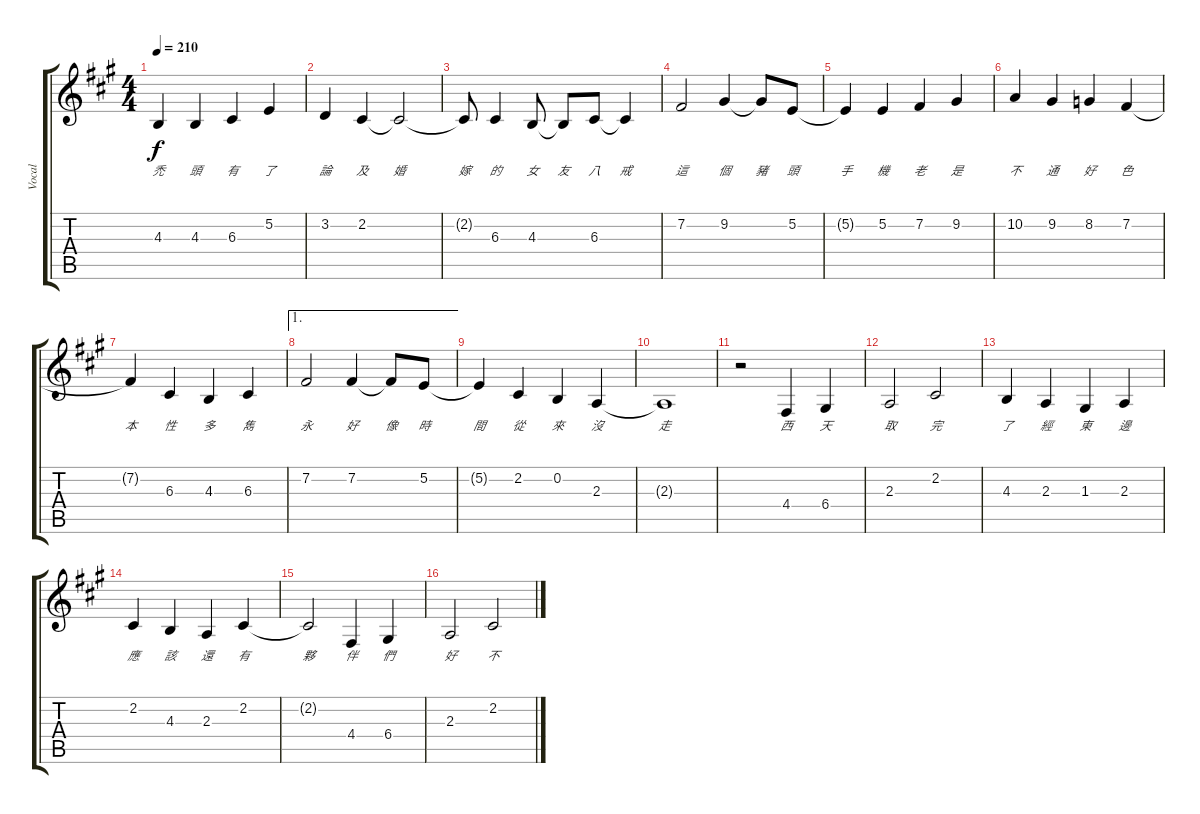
\track ("Vocal" "Vocal") {instrument harmonica}
\staff {score tabs}
\tuning (E4 B3 G3 D3 A2 E2) {hide}
\ts (4 4)
\tempo 210
\clef g2
\ks a
4.3{t}.4{lyrics (0 "禿") lyrics (1 "") lyrics (2 "") lyrics (3 "") lyrics (4 "") dy f} 4.3.4{lyrics (0 "頭") lyrics (1 "") lyrics (2 "") lyrics (3 "") lyrics (4 "")} 6.3.4{lyrics (0 "有") lyrics (1 "") lyrics (2 "") lyrics (3 "") lyrics (4 "")} 5.2.4{lyrics (0 "了") lyrics (1 "") lyrics (2 "") lyrics (3 "") lyrics (4 "")} |
3.2.4{lyrics (0 "論") lyrics (1 "") lyrics (2 "") lyrics (3 "") lyrics (4 "")} 2.2.4{lyrics (0 "及") lyrics (1 "") lyrics (2 "") lyrics (3 "") lyrics (4 "")} 2.2{t}.2{lyrics (0 "婚") lyrics (1 "") lyrics (2 "") lyrics (3 "") lyrics (4 "")} |
2.2{t}.8{lyrics (0 "嫁") lyrics (1 "") lyrics (2 "") lyrics (3 "") lyrics (4 "")} 6.3.4{lyrics (0 "的") lyrics (1 "") lyrics (2 "") lyrics (3 "") lyrics (4 "")} 4.3.8{lyrics (0 "女") lyrics (1 "") lyrics (2 "") lyrics (3 "") lyrics (4 "")} 4.3{t}.8{lyrics (0 "友") lyrics (1 "") lyrics (2 "") lyrics (3 "") lyrics (4 "")} 6.3.8{lyrics (0 "八") lyrics (1 "") lyrics (2 "") lyrics (3 "") lyrics (4 "")} 6.3{t}.4{lyrics (0 "戒") lyrics (1 "") lyrics (2 "") lyrics (3 "") lyrics (4 "")} |
7.2.2{lyrics (0 "這") lyrics (1 "") lyrics (2 "") lyrics (3 "") lyrics (4 "")} 9.2.4{lyrics (0 "個") lyrics (1 "") lyrics (2 "") lyrics (3 "") lyrics (4 "")} 9.2{t}.8{lyrics (0 "豬") lyrics (1 "") lyrics (2 "") lyrics (3 "") lyrics (4 "")} 5.2.8{lyrics (0 "頭") lyrics (1 "") lyrics (2 "") lyrics (3 "") lyrics (4 "")} |
5.2{t}.4{lyrics (0 "手") lyrics (1 "") lyrics (2 "") lyrics (3 "") lyrics (4 "")} 5.2.4{lyrics (0 "機") lyrics (1 "") lyrics (2 "") lyrics (3 "") lyrics (4 "")} 7.2.4{lyrics (0 "老") lyrics (1 "") lyrics (2 "") lyrics (3 "") lyrics (4 "")} 9.2.4{lyrics (0 "是") lyrics (1 "") lyrics (2 "") lyrics (3 "") lyrics (4 "")} |
10.2.4{lyrics (0 "不") lyrics (1 "") lyrics (2 "") lyrics (3 "") lyrics (4 "")} 9.2.4{lyrics (0 "通") lyrics (1 "") lyrics (2 "") lyrics (3 "") lyrics (4 "")} 8.2.4{lyrics (0 "好") lyrics (1 "") lyrics (2 "") lyrics (3 "") lyrics (4 "")} 7.2.4{lyrics (0 "色") lyrics (1 "") lyrics (2 "") lyrics (3 "") lyrics (4 "")} |
7.2{t}.4{lyrics (0 "本") lyrics (1 "") lyrics (2 "") lyrics (3 "") lyrics (4 "")} 6.3.4{lyrics (0 "性") lyrics (1 "") lyrics (2 "") lyrics (3 "") lyrics (4 "")} 4.3.4{lyrics (0 "多") lyrics (1 "") lyrics (2 "") lyrics (3 "") lyrics (4 "")} 6.3.4{lyrics (0 "雋") lyrics (1 "") lyrics (2 "") lyrics (3 "") lyrics (4 "")} |
\ae 1
7.2.2{lyrics (0 "永") lyrics (1 "") lyrics (2 "") lyrics (3 "") lyrics (4 "")} 7.2.4{lyrics (0 "好") lyrics (1 "") lyrics (2 "") lyrics (3 "") lyrics (4 "")} 7.2{t}.8{lyrics (0 "像") lyrics (1 "") lyrics (2 "") lyrics (3 "") lyrics (4 "")} 5.2.8{lyrics (0 "時") lyrics (1 "") lyrics (2 "") lyrics (3 "") lyrics (4 "")} |
5.2{t}.4{lyrics (0 "間") lyrics (1 "") lyrics (2 "") lyrics (3 "") lyrics (4 "")} 2.2.4{lyrics (0 "從") lyrics (1 "") lyrics (2 "") lyrics (3 "") lyrics (4 "")} 0.2.4{lyrics (0 "來") lyrics (1 "") lyrics (2 "") lyrics (3 "") lyrics (4 "")} 2.3.4{lyrics (0 "沒") lyrics (1 "") lyrics (2 "") lyrics (3 "") lyrics (4 "")} |
2.3{t}.1{lyrics (0 "走") lyrics (1 "") lyrics (2 "") lyrics (3 "") lyrics (4 "")} |
r.2 4.4.4{lyrics (0 "西") lyrics (1 "") lyrics (2 "") lyrics (3 "") lyrics (4 "")} 6.4.4{lyrics (0 "天") lyrics (1 "") lyrics (2 "") lyrics (3 "") lyrics (4 "")} |
2.3.2{lyrics (0 "取") lyrics (1 "") lyrics (2 "") lyrics (3 "") lyrics (4 "")} 2.2.2{lyrics (0 "完") lyrics (1 "") lyrics (2 "") lyrics (3 "") lyrics (4 "")} |
4.3.4{lyrics (0 "了") lyrics (1 "") lyrics (2 "") lyrics (3 "") lyrics (4 "")} 2.3.4{lyrics (0 "經") lyrics (1 "") lyrics (2 "") lyrics (3 "") lyrics (4 "")} 1.3.4{lyrics (0 "東") lyrics (1 "") lyrics (2 "") lyrics (3 "") lyrics (4 "")} 2.3.4{lyrics (0 "邊") lyrics (1 "") lyrics (2 "") lyrics (3 "") lyrics (4 "")} |
2.2.4{lyrics (0 "應") lyrics (1 "") lyrics (2 "") lyrics (3 "") lyrics (4 "")} 4.3.4{lyrics (0 "該") lyrics (1 "") lyrics (2 "") lyrics (3 "") lyrics (4 "")} 2.3.4{lyrics (0 "還") lyrics (1 "") lyrics (2 "") lyrics (3 "") lyrics (4 "")} 2.2.4{lyrics (0 "有") lyrics (1 "") lyrics (2 "") lyrics (3 "") lyrics (4 "")} |
2.2{t}.2{lyrics (0 "夥") lyrics (1 "") lyrics (2 "") lyrics (3 "") lyrics (4 "")} 4.4.4{lyrics (0 "伴") lyrics (1 "") lyrics (2 "") lyrics (3 "") lyrics (4 "")} 6.4.4{lyrics (0 "們") lyrics (1 "") lyrics (2 "") lyrics (3 "") lyrics (4 "")} |
2.3.2{lyrics (0 "好") lyrics (1 "") lyrics (2 "") lyrics (3 "") lyrics (4 "")} 2.2.2{lyrics (0 "不") lyrics (1 "") lyrics (2 "") lyrics (3 "") lyrics (4 "")}
